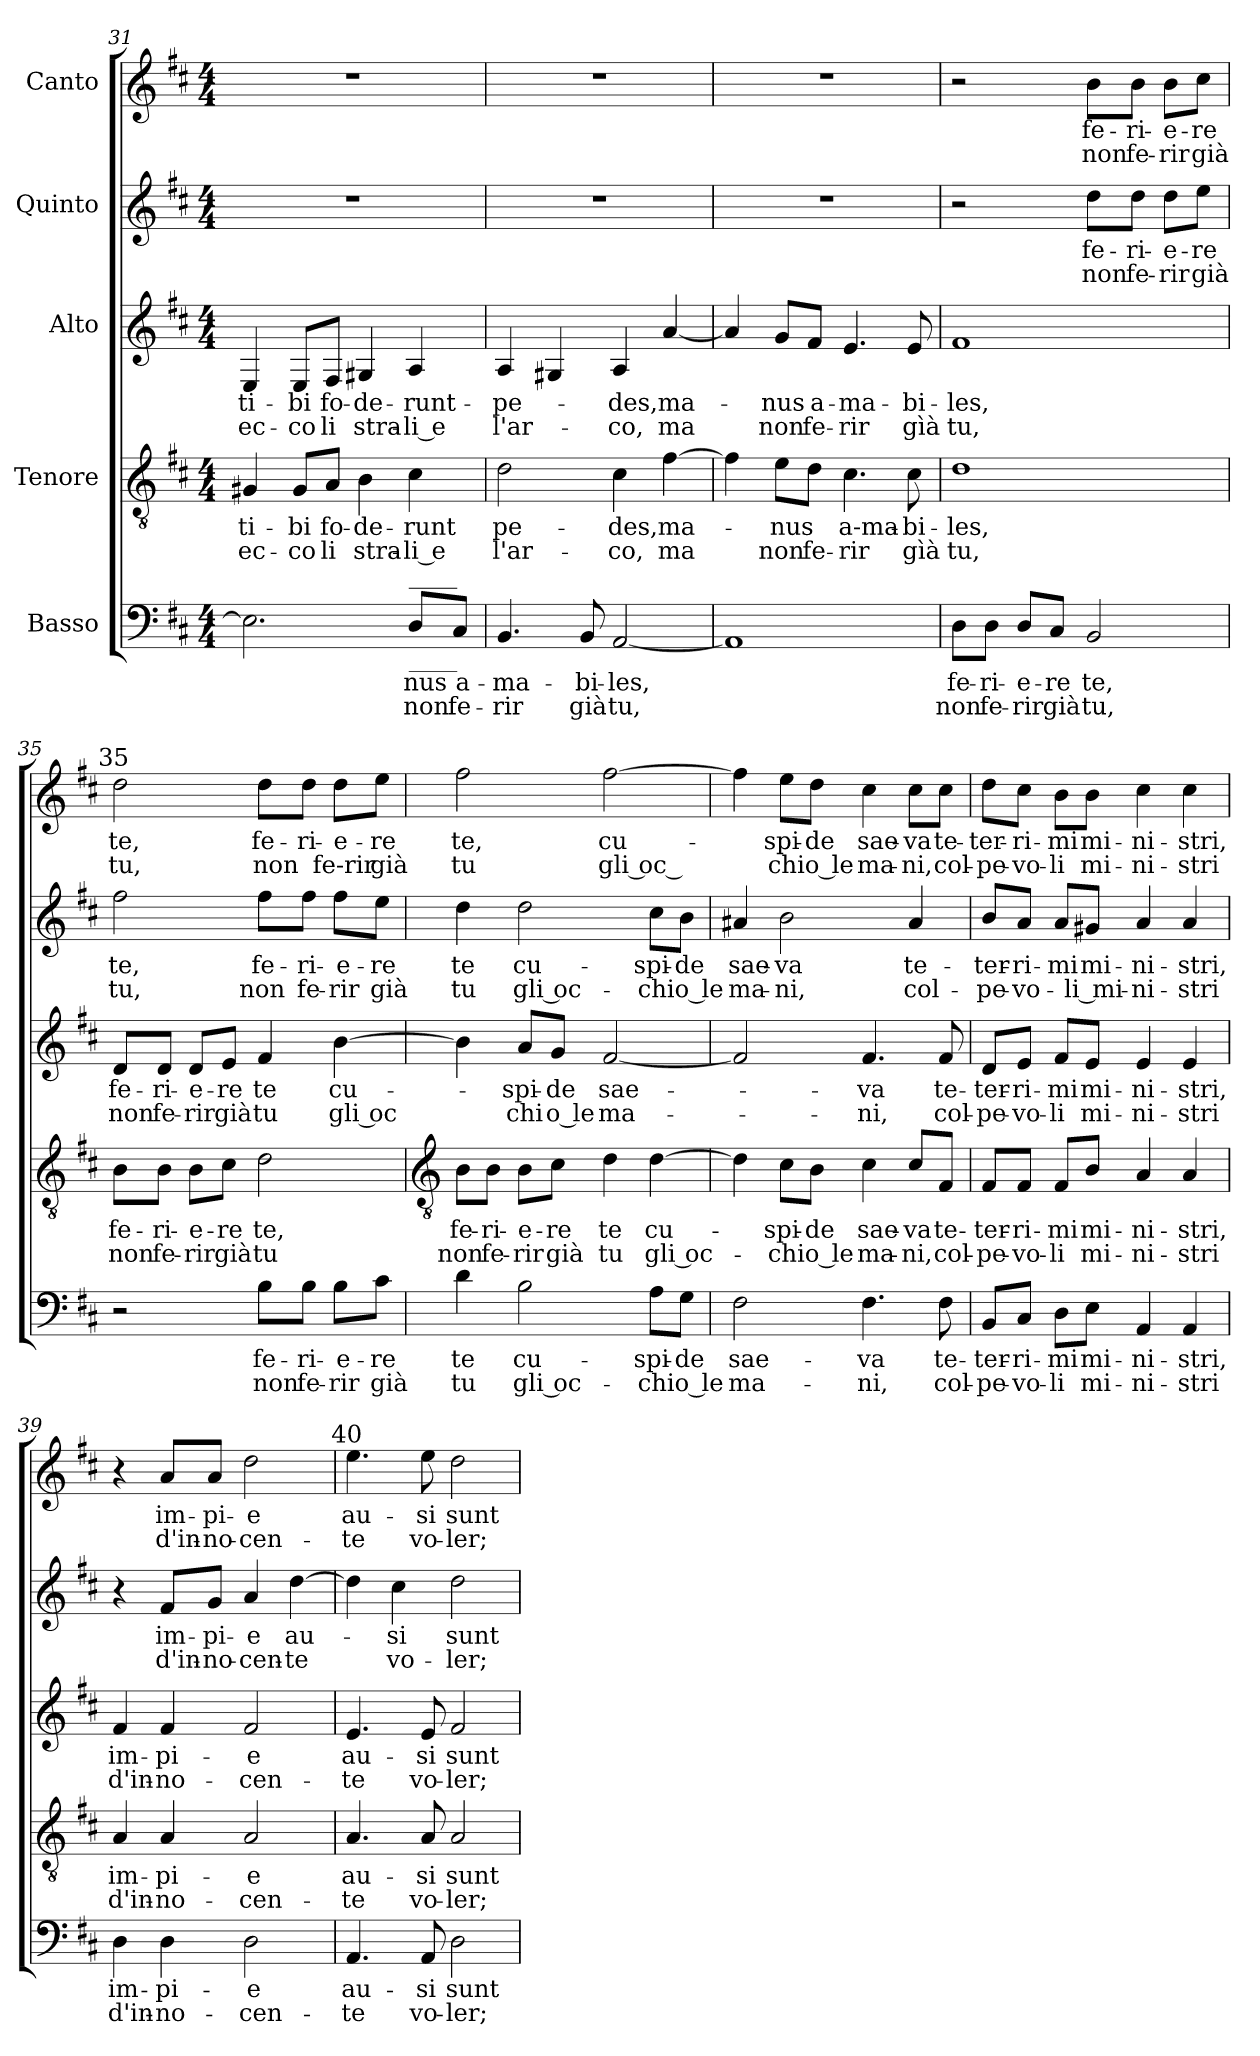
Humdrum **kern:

**kern	**text	**text	**kern	**text	**text	**kern	**text	**text	**kern	**text	**text	**kern	**text	**text
*part5	*part5	*part5	*part4	*part4	*part4	*part3	*part3	*part3	*part2	*part2	*part2	*part1	*part1	*part1
*staff5	*staff5	*staff5	*staff4	*staff4	*staff4	*staff3	*staff3	*staff3	*staff2	*staff2	*staff2	*staff1	*staff1	*staff1
*I"Basso	*	*	*I"Tenore	*	*	*I"Alto	*	*	*I"Quinto	*	*	*I"Canto	*	*
!!LO:LB:g=z
*clefF4	*	*	*clefGv2	*	*	*clefG2	*	*	*clefG2	*	*	*clefG2	*	*
*k[f#c#]	*	*	*k[f#c#]	*	*	*k[f#c#]	*	*	*k[f#c#]	*	*	*k[f#c#]	*	*
*D:	*	*	*D:	*	*	*D:	*	*	*D:	*	*	*D:	*	*
*M4/4	*	*	*M4/4	*	*	*M4/4	*	*	*M4/4	*	*	*M4/4	*	*
=31	=31	=31	=31	=31	=31	=31	=31	=31	=31	=31	=31	=31	=31	=31
!	!LO:LY:b	!	!	!LO:LY:b	!LO:LY:b	!	!LO:LY:b	!LO:LY:b	!	!	!	!	!	!
2.E]	--	.	4G#X	ti-	-ec-	4E	ti-	-ec-	1r	.	.	1r	.	.
!	!	!	!	!LO:LY:b	!LO:LY:b	!	!LO:LY:b	!LO:LY:b	!	!	!	!	!	!
.	.	.	8G#/L	-bi	co	8E/L	-bi	co	.	.	.	.	.	.
!	!	!	!	!LO:LY:b	!LO:LY:b	!	!LO:LY:b	!LO:LY:b	!	!	!	!	!	!
.	.	.	8A/J	fo-	-li	8F#/J	fo-	-li	.	.	.	.	.	.
!	!	!	!	!LO:LY:b	!LO:LY:b	!	!LO:LY:b	!LO:LY:b	!	!	!	!	!	!
.	.	.	4B	de-	-stra-	4G#X	de-	-stra-	.	.	.	.	.	.
!LO:TX:b:t=____	!	!	!	!	!	!	!	!	!	!	!	!	!	!
!LO:TX:a:t=____	!	!	!	!	!	!	!	!	!	!	!	!	!	!
!	!LO:LY:b	!LO:LY:b	!	!LO:LY:b	!LO:LY:b	!	!LO:LY:b	!LO:LY:b	!	!	!	!	!	!
8D/L	-nus	non	4c#	-runt	li e	4A	-runt-	-li e	.	.	.	.	.	.
!	!LO:LY:b	!LO:LY:b	!	!	!	!	!	!	!	!	!	!	!	!
8C#/J	a-	-fe-	.	.	.	.	.	.	.	.	.	.	.	.
=32	=32	=32	=32	=32	=32	=32	=32	=32	=32	=32	=32	=32	=32	=32
!	!LO:LY:b	!LO:LY:b	!	!LO:LY:b	!LO:LY:b	!	!LO:LY:b	!LO:LY:b	!	!	!	!	!	!
4.BB	-ma-	-rir	2d	pe-	-l'ar-	4A	pe-	-l'ar-	1r	.	.	1r	.	.
.	.	.	.	.	.	4G#X	.	.	.	.	.	.	.	.
!	!LO:LY:b	!LO:LY:b	!	!	!	!	!	!	!	!	!	!	!	!
8BB	bi-	-già	.	.	.	.	.	.	.	.	.	.	.	.
!	!LO:LY:b	!LO:LY:b	!	!LO:LY:b	!LO:LY:b	!	!LO:LY:b	!LO:LY:b	!	!	!	!	!	!
[2AA	les,	tu,	4c#	-des,	co,	4A	-des,	co,	.	.	.	.	.	.
!	!	!	!	!LO:LY:b	!LO:LY:b	!	!LO:LY:b	!LO:LY:b	!	!	!	!	!	!
.	.	.	[4f#	ma-	-ma	[4a	ma-	-ma	.	.	.	.	.	.
=33	=33	=33	=33	=33	=33	=33	=33	=33	=33	=33	=33	=33	=33	=33
1AA]	.	.	4f#]	.	.	4a]	.	.	1r	.	.	1r	.	.
!	!	!	!	!LO:LY:b	!LO:LY:b	!	!LO:LY:b	!LO:LY:b	!	!	!	!	!	!
.	.	.	8e\L	nus	non	8g/L	nus	non	.	.	.	.	.	.
!	!	!	!	!	!LO:LY:b	!	!LO:LY:b	!LO:LY:b	!	!	!	!	!	!
.	.	.	8d\J	.	fe-	8f#/J	a-	-fe-	.	.	.	.	.	.
!	!	!	!	!LO:LY:b	!LO:LY:b	!	!LO:LY:b	!LO:LY:b	!	!	!	!	!	!
.	.	.	4.c#	-a-ma-	-rir	4.e	-ma-	-rir	.	.	.	.	.	.
!	!	!	!	!LO:LY:b	!LO:LY:b	!	!LO:LY:b	!LO:LY:b	!	!	!	!	!	!
.	.	.	8c#	bi-	-gìà	8e	bi-	-gìà	.	.	.	.	.	.
=34	=34	=34	=34	=34	=34	=34	=34	=34	=34	=34	=34	=34	=34	=34
!	!LO:LY:b	!LO:LY:b	!	!LO:LY:b	!LO:LY:b	!	!LO:LY:b	!LO:LY:b	!	!	!	!	!	!
8D\L	fe-	-non	1d	les,	tu,	1f#	les,	tu,	2r	.	.	2r	.	.
!	!LO:LY:b	!LO:LY:b	!	!	!	!	!	!	!	!	!	!	!	!
8D\J	ri-	-fe-	.	.	.	.	.	.	.	.	.	.	.	.
!	!LO:LY:b	!LO:LY:b	!	!	!	!	!	!	!	!	!	!	!	!
8D/L	-e-	-rir	.	.	.	.	.	.	.	.	.	.	.	.
!	!LO:LY:b	!LO:LY:b	!	!	!	!	!	!	!	!	!	!	!	!
8C#/J	re	già	.	.	.	.	.	.	.	.	.	.	.	.
!	!LO:LY:b	!LO:LY:b	!	!	!	!	!	!	!	!LO:LY:b	!LO:LY:b	!	!LO:LY:b	!LO:LY:b
2BB	te,	tu,	.	.	.	.	.	.	8dd\L	fe-	-non	8b\L	fe-	-non
!	!	!	!	!	!	!	!	!	!	!LO:LY:b	!LO:LY:b	!	!LO:LY:b	!LO:LY:b
.	.	.	.	.	.	.	.	.	8dd\J	ri-	-fe-	8b\J	ri-	-fe-
!	!	!	!	!	!	!	!	!	!	!LO:LY:b	!LO:LY:b	!	!LO:LY:b	!LO:LY:b
.	.	.	.	.	.	.	.	.	8dd\L	-e-	-rir	8b\L	-e-	-rir
!	!	!	!	!	!	!	!	!	!	!LO:LY:b	!LO:LY:b	!	!LO:LY:b	!LO:LY:b
.	.	.	.	.	.	.	.	.	8ee\J	re	già	8cc#\J	re	già
=35	=35	=35	=35	=35	=35	=35	=35	=35	=35	=35	=35	=35	=35	=35
!	!	!	!	!	!	!	!	!	!	!	!	!LO:TX:a:cj:t=35	!	!
!	!	!	!	!LO:LY:b	!LO:LY:b	!	!LO:LY:b	!LO:LY:b	!	!LO:LY:b	!LO:LY:b	!	!LO:LY:b	!LO:LY:b
2r	.	.	8B\L	fe-	-non	8d/L	fe-	-non	2ff#	te,	tu,	2dd	te,	tu,
!	!	!	!	!LO:LY:b	!LO:LY:b	!	!LO:LY:b	!LO:LY:b	!	!	!	!	!	!
.	.	.	8B\J	ri-	-fe-	8d/J	ri-	-fe-	.	.	.	.	.	.
!	!	!	!	!LO:LY:b	!LO:LY:b	!	!LO:LY:b	!LO:LY:b	!	!	!	!	!	!
.	.	.	8B\L	-e-	-rir	8d/L	-e-	-rir	.	.	.	.	.	.
!	!	!	!	!LO:LY:b	!LO:LY:b	!	!LO:LY:b	!LO:LY:b	!	!	!	!	!	!
.	.	.	8c#\J	re	già	8e/J	re	già	.	.	.	.	.	.
!	!LO:LY:b	!LO:LY:b	!	!LO:LY:b	!LO:LY:b	!	!LO:LY:b	!LO:LY:b	!	!LO:LY:b	!LO:LY:b	!	!LO:LY:b	!LO:LY:b
8B\L	fe-	-non	2d	te,	tu	4f#	te	tu	8ff#\L	fe-	-non	8dd\L	fe-	-non
!	!LO:LY:b	!LO:LY:b	!	!	!	!	!	!	!	!LO:LY:b	!LO:LY:b	!	!LO:LY:b	!
8B\J	ri-	-fe-	.	.	.	.	.	.	8ff#\J	ri-	-fe-	8dd\J	ri-	.
!	!LO:LY:b	!LO:LY:b	!	!	!	!	!LO:LY:b	!LO:LY:b	!	!LO:LY:b	!LO:LY:b	!	!LO:LY:b	!LO:LY:b
8B\L	-e-	-rir	.	.	.	[4b	cu-	-gli oc	8ff#\L	-e-	-rir	8dd\L	-e-	-fe-rir
!	!LO:LY:b	!LO:LY:b	!	!	!	!	!	!	!	!LO:LY:b	!LO:LY:b	!	!LO:LY:b	!LO:LY:b
8c#\J	re	già	.	.	.	.	.	.	8ee\J	re	già	8ee\J	re	già
!!LO:LB:g=z
=36	=36	=36	=36	=36	=36	=36	=36	=36	=36	=36	=36	=36	=36	=36
*	*	*	*clefGv2	*	*	*	*	*	*	*	*	*	*	*
!	!LO:LY:b	!LO:LY:b	!	!LO:LY:b	!LO:LY:b	!	!	!	!	!LO:LY:b	!LO:LY:b	!	!LO:LY:b	!LO:LY:b
4d	te	tu	8B\L	fe-	-non	4b]	.	.	4dd	te	tu	2ff#	te,	tu
!	!	!	!	!LO:LY:b	!LO:LY:b	!	!	!	!	!	!	!	!	!
.	.	.	8B\J	ri-	-fe-	.	.	.	.	.	.	.	.	.
!	!LO:LY:b	!LO:LY:b	!	!LO:LY:b	!LO:LY:b	!	!LO:LY:b	!LO:LY:b	!	!LO:LY:b	!LO:LY:b	!	!	!
2B	cu-	-gli oc-	8B\L	-e-	-rir	8a/L	spi-	-chi	2dd	cu-	-gli oc-	.	.	.
!	!	!	!	!LO:LY:b	!LO:LY:b	!	!LO:LY:b	!LO:LY:b	!	!	!	!	!	!
.	.	.	8c#\J	re	già	8g/J	de	o le	.	.	.	.	.	.
!	!	!	!	!LO:LY:b	!LO:LY:b	!	!LO:LY:b	!LO:LY:b	!	!	!	!	!LO:LY:b	!LO:LY:b
.	.	.	4d	te	tu	[2f#	sae-	-ma-	.	.	.	[2ff#	cu-	-gli oc --
!	!LO:LY:b	!LO:LY:b	!	!LO:LY:b	!LO:LY:b	!	!	!	!	!LO:LY:b	!LO:LY:b	!	!	!
8A\L	-spi-	-chi	[4d	cu-	-gli oc-	.	.	.	8cc#\L	-spi-	-chi	.	.	.
!	!LO:LY:b	!LO:LY:b	!	!	!	!	!	!	!	!LO:LY:b	!LO:LY:b	!	!	!
8G\J	de	o le	.	.	.	.	.	.	8b\J	de	o le	.	.	.
=37	=37	=37	=37	=37	=37	=37	=37	=37	=37	=37	=37	=37	=37	=37
!	!LO:LY:b	!LO:LY:b	!	!	!	!	!	!	!	!LO:LY:b	!LO:LY:b	!	!	!
2F#	sae-	-ma-	4d]	.	.	2f#]	.	.	4a#X	sae-	-ma-	4ff#]	.	.
!	!	!	!	!LO:LY:b	!LO:LY:b	!	!	!	!	!LO:LY:b	!LO:LY:b	!	!LO:LY:b	!LO:LY:b
.	.	.	8c#\L	-spi-	-chi	.	.	.	2b	-va	ni,	8ee\L	-spi-	-chi
!	!	!	!	!LO:LY:b	!LO:LY:b	!	!	!	!	!	!	!	!LO:LY:b	!LO:LY:b
.	.	.	8B\J	de	o le	.	.	.	.	.	.	8dd\J	de	o le
!	!LO:LY:b	!LO:LY:b	!	!LO:LY:b	!LO:LY:b	!	!LO:LY:b	!LO:LY:b	!	!	!	!	!LO:LY:b	!LO:LY:b
4.F#	-va	ni,	4c#	sae-	-ma-	4.f#	-va	ni,	.	.	.	4cc#	sae-	-ma-
!	!	!	!	!LO:LY:b	!LO:LY:b	!	!	!	!	!LO:LY:b	!LO:LY:b	!	!LO:LY:b	!LO:LY:b
.	.	.	8c#/L	-va	ni,	.	.	.	4a#	te-	-col-	8cc#\L	-va	ni,
!	!LO:LY:b	!LO:LY:b	!	!LO:LY:b	!LO:LY:b	!	!LO:LY:b	!LO:LY:b	!	!	!	!	!LO:LY:b	!LO:LY:b
8F#	te-	-col-	8F#/J	te-	-col-	8f#	te-	-col-	.	.	.	8cc#\J	te-	-col-
=38	=38	=38	=38	=38	=38	=38	=38	=38	=38	=38	=38	=38	=38	=38
!	!LO:LY:b	!LO:LY:b	!	!LO:LY:b	!LO:LY:b	!	!LO:LY:b	!LO:LY:b	!	!LO:LY:b	!LO:LY:b	!	!LO:LY:b	!LO:LY:b
8BB/L	-ter-	-pe-	8F#/L	-ter-	-pe-	8d/L	-ter-	-pe-	8b/L	-ter-	-pe-	8dd\L	-ter-	-pe-
!	!LO:LY:b	!LO:LY:b	!	!LO:LY:b	!LO:LY:b	!	!LO:LY:b	!LO:LY:b	!	!LO:LY:b	!LO:LY:b	!	!LO:LY:b	!LO:LY:b
8C#/J	-ri-	-vo-	8F#/J	-ri-	-vo-	8e/J	-ri-	-vo-	8a/J	-ri-	-vo-	8cc#\J	-ri-	-vo-
!	!LO:LY:b	!LO:LY:b	!	!LO:LY:b	!LO:LY:b	!	!LO:LY:b	!LO:LY:b	!	!LO:LY:b	!	!	!LO:LY:b	!LO:LY:b
8D\L	-mi	li	8F#/L	-mi	li	8f#/L	-mi	li	8a/L	-mi	.	8b\L	-mi	li
!	!LO:LY:b	!LO:LY:b	!	!LO:LY:b	!LO:LY:b	!	!LO:LY:b	!LO:LY:b	!	!LO:LY:b	!LO:LY:b	!	!LO:LY:b	!LO:LY:b
8E\J	mi-	-mi-	8B/J	mi-	-mi-	8e/J	mi-	-mi-	8g#X/J	mi-	-li mi-	8b\J	mi-	-mi-
!	!LO:LY:b	!LO:LY:b	!	!LO:LY:b	!LO:LY:b	!	!LO:LY:b	!LO:LY:b	!	!LO:LY:b	!LO:LY:b	!	!LO:LY:b	!LO:LY:b
4AA	-ni-	-ni-	4A	-ni-	-ni-	4e	-ni-	-ni-	4a	-ni-	-ni-	4cc#	-ni-	-ni-
!	!LO:LY:b	!LO:LY:b	!	!LO:LY:b	!LO:LY:b	!	!LO:LY:b	!LO:LY:b	!	!LO:LY:b	!LO:LY:b	!	!LO:LY:b	!LO:LY:b
4AA	-stri,	stri	4A	-stri,	stri	4e	-stri,	stri	4a	-stri,	stri	4cc#	-stri,	stri
=39	=39	=39	=39	=39	=39	=39	=39	=39	=39	=39	=39	=39	=39	=39
!	!LO:LY:b	!LO:LY:b	!	!LO:LY:b	!LO:LY:b	!	!LO:LY:b	!LO:LY:b	!	!	!	!	!	!
4D	im-	-d'in-	4A	im-	-d'in-	4f#	im-	-d'in-	4r	.	.	4r	.	.
!	!LO:LY:b	!LO:LY:b	!	!LO:LY:b	!LO:LY:b	!	!LO:LY:b	!LO:LY:b	!	!LO:LY:b	!LO:LY:b	!	!LO:LY:b	!LO:LY:b
4D	-pi-	-no-	4A	-pi-	-no-	4f#	-pi-	-no-	8f#/L	im-	-d'in-	8a/L	im-	-d'in-
!	!	!	!	!	!	!	!	!	!	!LO:LY:b	!LO:LY:b	!	!LO:LY:b	!LO:LY:b
.	.	.	.	.	.	.	.	.	8g/J	-pi-	-no-	8a/J	-pi-	-no-
!	!LO:LY:b	!LO:LY:b	!	!LO:LY:b	!LO:LY:b	!	!LO:LY:b	!LO:LY:b	!	!LO:LY:b	!LO:LY:b	!	!LO:LY:b	!LO:LY:b
2D	-e	cen-	2A	-e	cen-	2f#	-e	cen-	4a	-e	cen-	2dd	-e	cen-
!	!	!	!	!	!	!	!	!	!	!LO:LY:b	!LO:LY:b	!	!	!
.	.	.	.	.	.	.	.	.	[4dd	-au-	-te	.	.	.
=40	=40	=40	=40	=40	=40	=40	=40	=40	=40	=40	=40	=40	=40	=40
!	!	!	!	!	!	!	!	!	!	!	!	!LO:TX:a:cj:t=40	!	!
!	!LO:LY:b	!LO:LY:b	!	!LO:LY:b	!LO:LY:b	!	!LO:LY:b	!LO:LY:b	!	!	!	!	!LO:LY:b	!LO:LY:b
4.AA	-au-	-te	4.A	-au-	-te	4.e	-au-	-te	4dd]	.	.	4.ee	-au-	-te
!	!	!	!	!	!	!	!	!	!	!LO:LY:b	!LO:LY:b	!	!	!
.	.	.	.	.	.	.	.	.	4cc#	si	vo-	.	.	.
!	!LO:LY:b	!LO:LY:b	!	!LO:LY:b	!LO:LY:b	!	!LO:LY:b	!LO:LY:b	!	!	!	!	!LO:LY:b	!LO:LY:b
8AA	si	vo-	8A	si	vo-	8e	si	vo-	.	.	.	8ee	si	vo-
!	!LO:LY:b	!LO:LY:b	!	!LO:LY:b	!LO:LY:b	!	!LO:LY:b	!LO:LY:b	!	!LO:LY:b	!LO:LY:b	!	!LO:LY:b	!LO:LY:b
2D	-sunt	ler;	2A	-sunt	ler;	2f#	-sunt	ler;	2dd	-sunt	ler;	2dd	-sunt	ler;
=	=	=	=	=	=	=	=	=	=	=	=	=	=	=
*-	*-	*-	*-	*-	*-	*-	*-	*-	*-	*-	*-	*-	*-	*-
